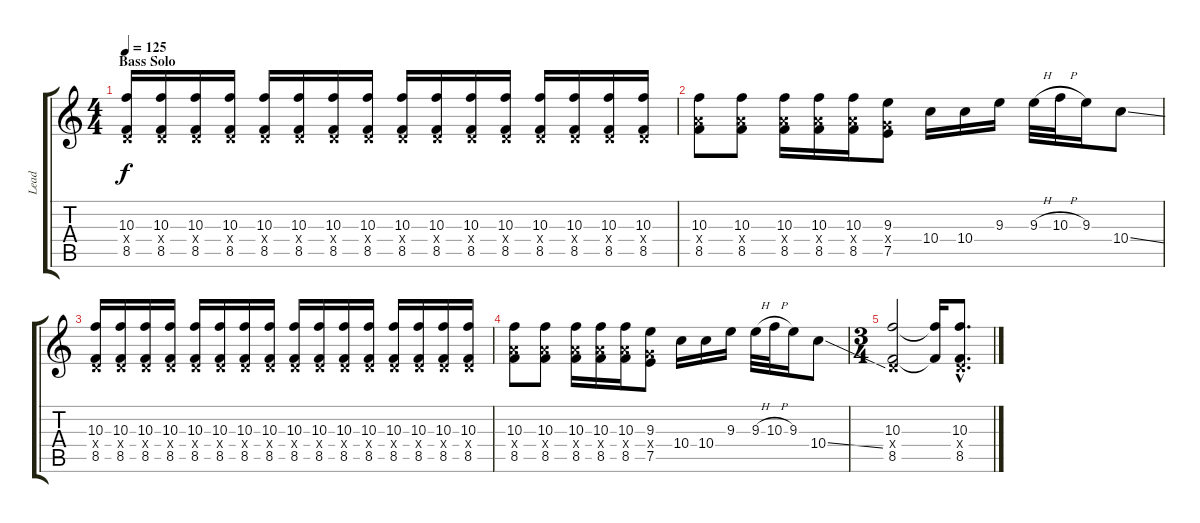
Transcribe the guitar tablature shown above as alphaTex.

\track ("Lead" "Lead") {instrument distortionguitar}
\staff {score tabs}
\tuning (E4 B3 G3 D3 A2 E2) {hide}
\ts (4 4)
\section ("" "Bass Solo")
\tempo 125
\clef g2
\ks c
(10.3 0.4{x} 8.5).16{dy f} (10.3 0.4{x} 8.5).16 (10.3 0.4{x} 8.5).16 (10.3 0.4{x} 8.5).16 (10.3 0.4{x} 8.5).16 (10.3 0.4{x} 8.5).16 (10.3 0.4{x} 8.5).16 (10.3 0.4{x} 8.5).16 (10.3 0.4{x} 8.5).16 (10.3 0.4{x} 8.5).16 (10.3 0.4{x} 8.5).16 (10.3 0.4{x} 8.5).16 (10.3 0.4{x} 8.5).16 (10.3 0.4{x} 8.5).16 (10.3 0.4{x} 8.5).16 (10.3 0.4{x} 8.5).16 |
(10.3 7.4{x} 8.5).8 (10.3 7.4{x} 8.5).8 (10.3 7.4{x} 8.5).16 (10.3 7.4{x} 8.5).16 (10.3 7.4{x} 8.5).16 (9.3 5.4{x} 7.5).8 10.4.16 10.4.16 9.3.16 9.3{h}.32 10.3{h}.32 9.3.16 10.4{ss}.8 |
(10.3 0.4{x} 8.5).16 (10.3 0.4{x} 8.5).16 (10.3 0.4{x} 8.5).16 (10.3 0.4{x} 8.5).16 (10.3 0.4{x} 8.5).16 (10.3 0.4{x} 8.5).16 (10.3 0.4{x} 8.5).16 (10.3 0.4{x} 8.5).16 (10.3 0.4{x} 8.5).16 (10.3 0.4{x} 8.5).16 (10.3 0.4{x} 8.5).16 (10.3 0.4{x} 8.5).16 (10.3 0.4{x} 8.5).16 (10.3 0.4{x} 8.5).16 (10.3 0.4{x} 8.5).16 (10.3 0.4{x} 8.5).16 |
(10.3 7.4{x} 8.5).8 (10.3 7.4{x} 8.5).8 (10.3 7.4{x} 8.5).16 (10.3 7.4{x} 8.5).16 (10.3 7.4{x} 8.5).16 (9.3 5.4{x} 7.5).8 10.4.16 10.4.16 9.3.16 9.3{h}.32 10.3{h}.32 9.3.16 10.4{ss}.8 |
\ts (3 4)
(10.3 0.4{x} 8.5).2 (10.3{t} 8.5{t}).16 (10.3{hac} 0.4{hac x} 8.5{hac}).8{d}
